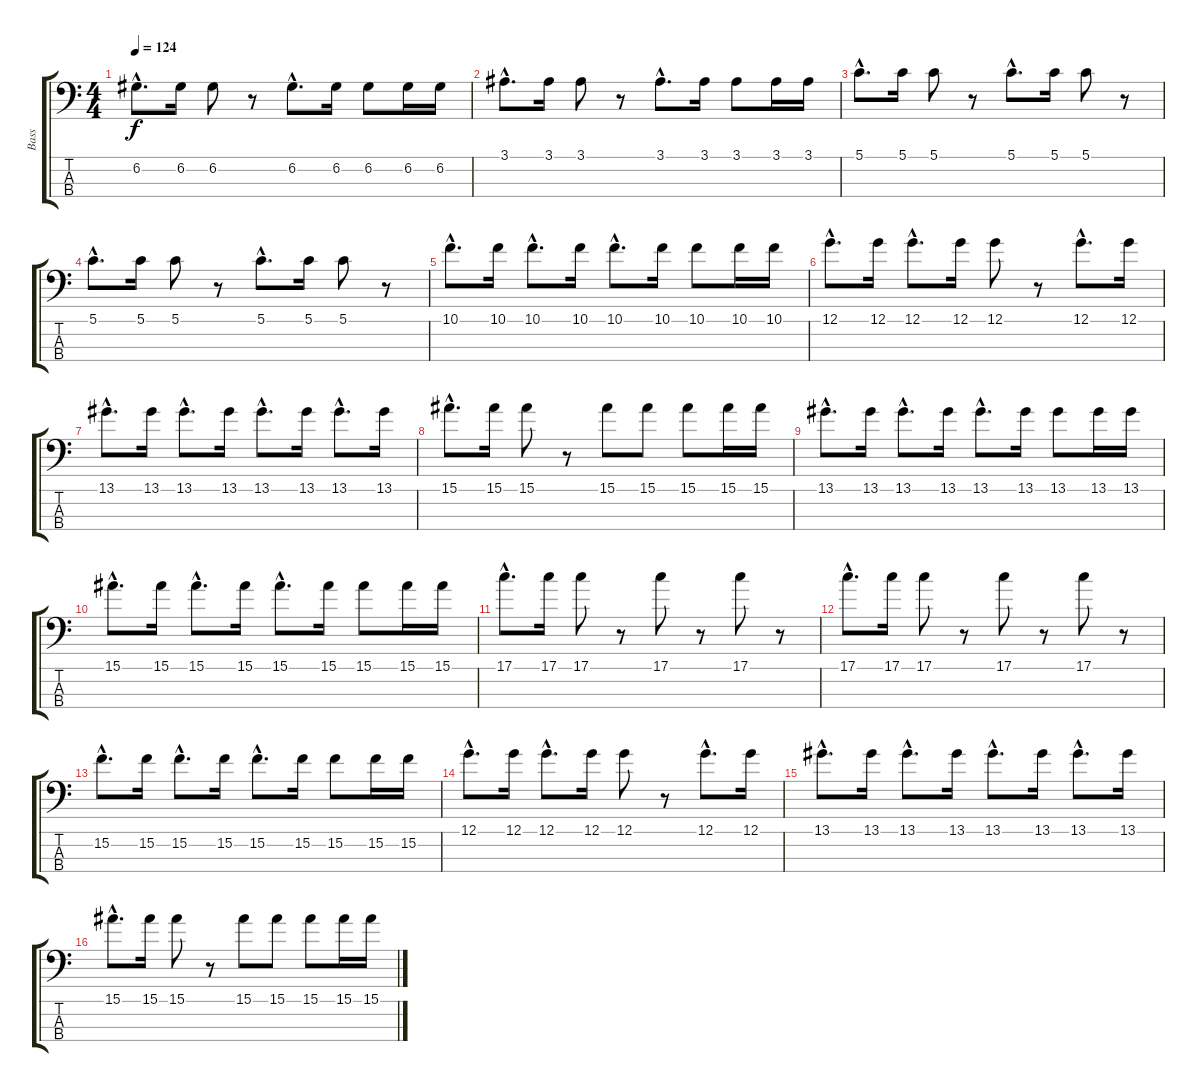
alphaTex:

\track ("Bass" "Bass") {instrument synthbass2}
\staff {score tabs}
\tuning (G2 D2 A1 E1) {hide}
\ts (4 4)
\tempo 124
\clef f4
\ks c
6.2{hac}.8{d dy f} 6.2.16 6.2.8 r.8 6.2{hac}.8{d} 6.2.16 6.2.8 6.2.16 6.2.16 |
3.1{hac}.8{d} 3.1.16 3.1.8 r.8 3.1{hac}.8{d} 3.1.16 3.1.8 3.1.16 3.1.16 |
5.1{hac}.8{d} 5.1.16 5.1.8 r.8 5.1{hac}.8{d} 5.1.16 5.1.8 r.8 |
5.1{hac}.8{d} 5.1.16 5.1.8 r.8 5.1{hac}.8{d} 5.1.16 5.1.8 r.8 |
10.1{hac}.8{d} 10.1.16 10.1{hac}.8{d} 10.1.16 10.1{hac}.8{d} 10.1.16 10.1.8 10.1.16 10.1.16 |
12.1{hac}.8{d} 12.1.16 12.1{hac}.8{d} 12.1.16 12.1.8 r.8 12.1{hac}.8{d} 12.1.16 |
13.1{hac}.8{d} 13.1.16 13.1{hac}.8{d} 13.1.16 13.1{hac}.8{d} 13.1.16 13.1{hac}.8{d} 13.1.16 |
15.1{hac}.8{d} 15.1.16 15.1.8 r.8 15.1.8 15.1.8 15.1.8 15.1.16 15.1.16 |
13.1{hac}.8{d} 13.1.16 13.1{hac}.8{d} 13.1.16 13.1{hac}.8{d} 13.1.16 13.1.8 13.1.16 13.1.16 |
15.1{hac}.8{d} 15.1.16 15.1{hac}.8{d} 15.1.16 15.1{hac}.8{d} 15.1.16 15.1.8 15.1.16 15.1.16 |
17.1{hac}.8{d} 17.1.16 17.1.8 r.8 17.1.8 r.8 17.1.8 r.8 |
17.1{hac}.8{d} 17.1.16 17.1.8 r.8 17.1.8 r.8 17.1.8 r.8 |
15.2{hac}.8{d} 15.2.16 15.2{hac}.8{d} 15.2.16 15.2{hac}.8{d} 15.2.16 15.2.8 15.2.16 15.2.16 |
12.1{hac}.8{d} 12.1.16 12.1{hac}.8{d} 12.1.16 12.1.8 r.8 12.1{hac}.8{d} 12.1.16 |
13.1{hac}.8{d} 13.1.16 13.1{hac}.8{d} 13.1.16 13.1{hac}.8{d} 13.1.16 13.1{hac}.8{d} 13.1.16 |
15.1{hac}.8{d} 15.1.16 15.1.8 r.8 15.1.8 15.1.8 15.1.8 15.1.16 15.1.16
